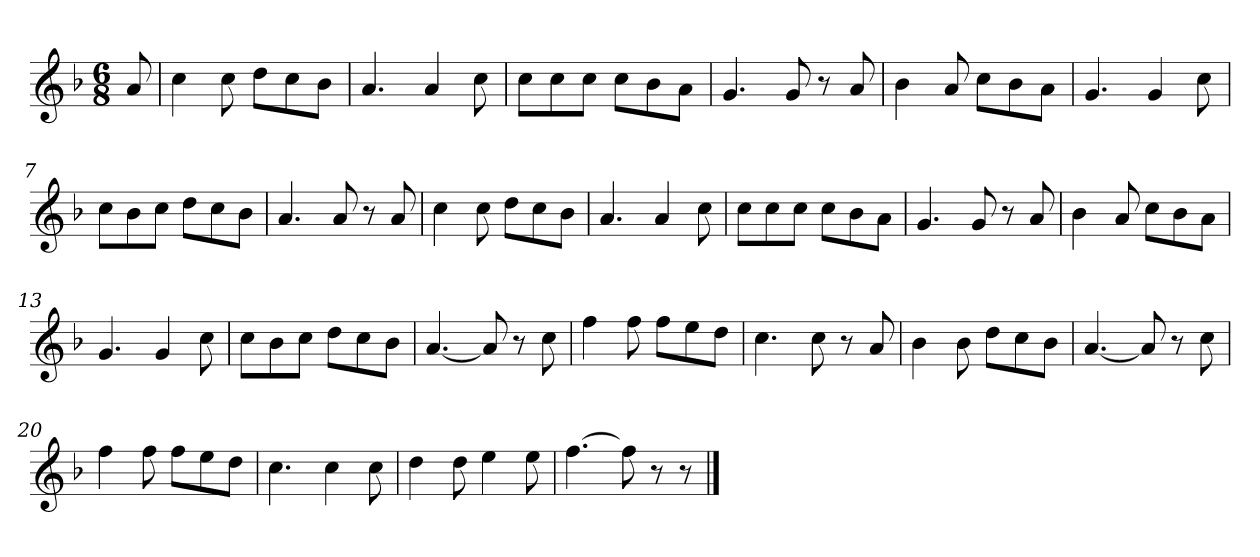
**kern
*part1
*staff1
*clefG2
*k[b-]
*F:
*M6/8
*MM70
=
8a
=1
4cc
8cc
8dd\L
8cc\
8b-\J
=2
4.a
4a
8cc
=3
8cc\L
8cc\
8cc\J
8cc\L
8b-\
8a\J
=4
4.g
8g
8r
8a
=5
4b-
8a
8cc\L
8b-\
8a\J
=6
4.g
4g
8cc
=7
8cc\L
8b-\
8cc\J
8dd\L
8cc\
8b-\J
=8
4.a
8a
8r
8a
=9
4cc
8cc
8dd\L
8cc\
8b-\J
=10
4.a
4a
8cc
=11
8cc\L
8cc\
8cc\J
8cc\L
8b-\
8a\J
=11
4.g
8g
8r
8a
=12
4b-
8a
8cc\L
8b-\
8a\J
=13
4.g
4g
8cc
=14
8cc\L
8b-\
8cc\J
8dd\L
8cc\
8b-\J
=15
[4.a
8a]
8r
8cc
=16
4ff
8ff
8ff\L
8ee\
8dd\J
=17
4.cc
8cc
8r
8a
=18
4b-
8b-
8dd\L
8cc\
8b-\J
=19
[4.a
8a]
8r
8cc
=20
4ff
8ff
8ff\L
8ee\
8dd\J
=21
4.cc
4cc
8cc
=24
4dd
8dd
4ee
8ee
=23
[4.ff
8ff]
8r
8r
==
*-
